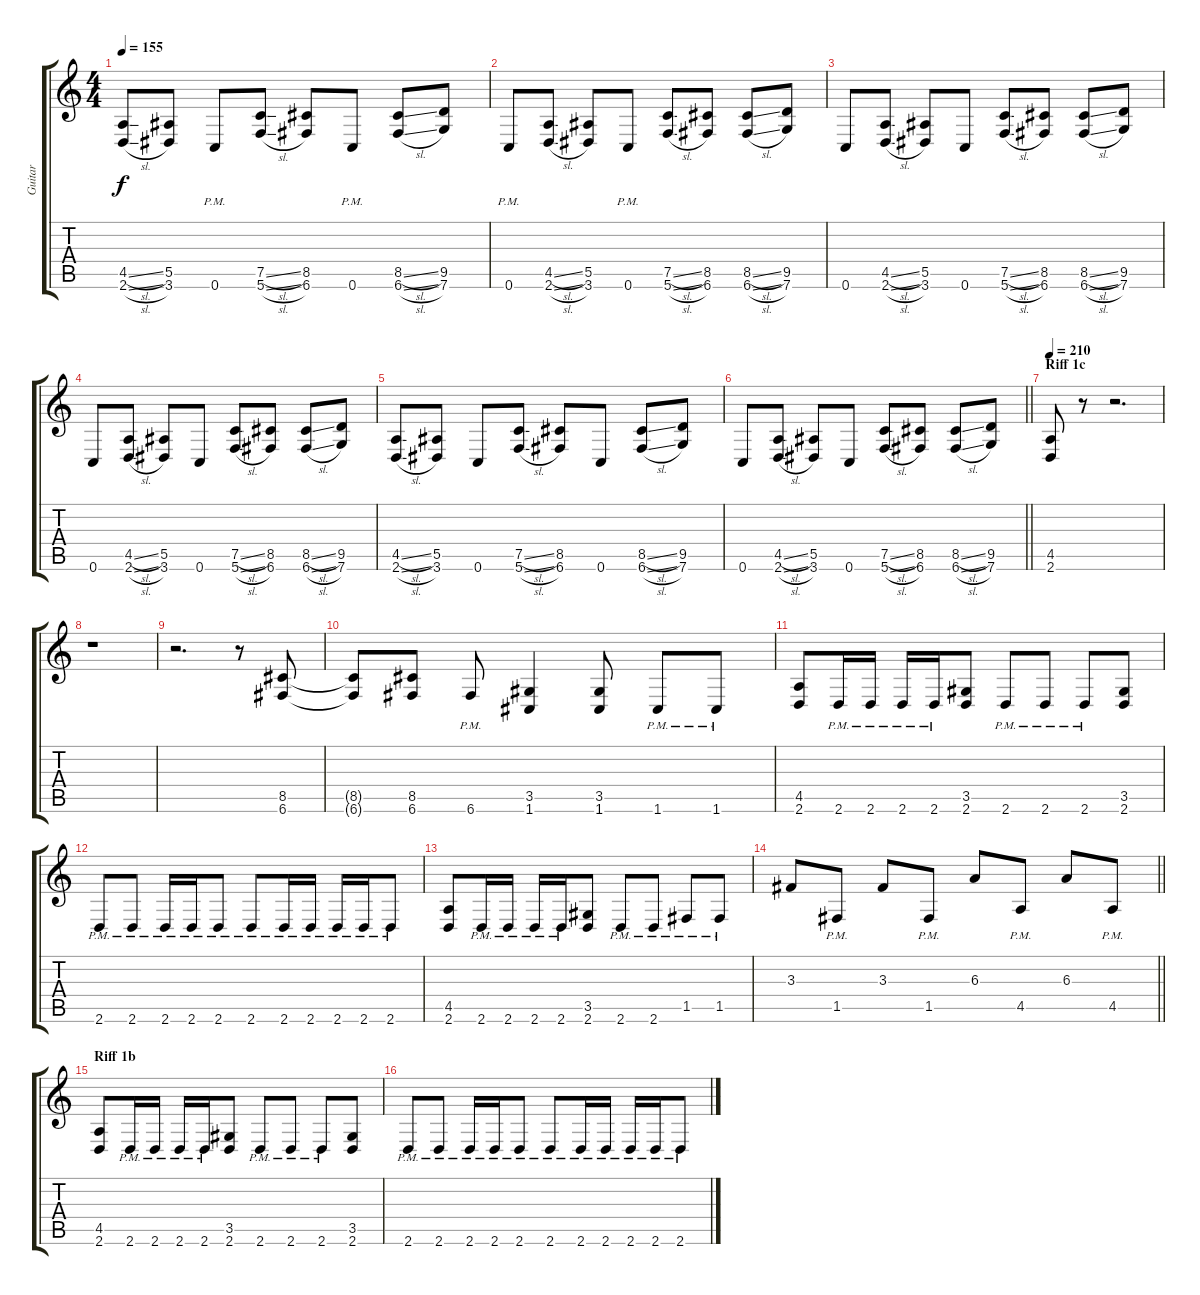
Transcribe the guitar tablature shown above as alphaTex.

\track ("Guitar" "Guitar") {instrument distortionguitar}
\staff {score tabs}
\tuning (C4 G3 Eb3 Bb2 F2 C2) {hide}
\ts (4 4)
\tempo 155
\clef g2
\ks c
(4.5{sl} 2.6{sl}).8{dy f} (5.5 3.6).8 0.6{pm}.8 (7.5{sl} 5.6{sl}).8 (8.5 6.6).8 0.6{pm}.8 (8.5{sl} 6.6{sl}).8 (9.5 7.6).8 |
0.6{pm}.8 (4.5{sl} 2.6{sl}).8 (5.5 3.6).8 0.6{pm}.8 (7.5{sl} 5.6{sl}).8 (8.5 6.6).8 (8.5{sl} 6.6{sl}).8 (9.5 7.6).8 |
0.6.8 (4.5{sl} 2.6{sl}).8 (5.5 3.6).8 0.6.8 (7.5{sl} 5.6{sl}).8 (8.5 6.6).8 (8.5{sl} 6.6{sl}).8 (9.5 7.6).8 |
0.6.8 (4.5{sl} 2.6{sl}).8 (5.5 3.6).8 0.6.8 (7.5{sl} 5.6{sl}).8 (8.5 6.6).8 (8.5{sl} 6.6{sl}).8 (9.5 7.6).8 |
(4.5{sl} 2.6{sl}).8 (5.5 3.6).8 0.6.8 (7.5{sl} 5.6{sl}).8 (8.5 6.6).8 0.6.8 (8.5{sl} 6.6{sl}).8 (9.5 7.6).8 |
\barLineRight lightlight
0.6.8 (4.5{sl} 2.6{sl}).8 (5.5 3.6).8 0.6.8 (7.5{sl} 5.6{sl}).8 (8.5 6.6).8 (8.5{sl} 6.6{sl}).8 (9.5 7.6).8 |
\section ("" "Riff 1c")
\tempo 210
(4.5 2.6).8 r.8 r.2{d} |
r.1 |
r.2{d} r.8 (8.5 6.6).8 |
(8.5{t} 6.6{t}).8 (8.5 6.6).8 6.6{pm}.8 (3.5 1.6).4 (3.5 1.6).8 1.6{pm}.8 1.6{pm}.8 |
(4.5 2.6).8 2.6{pm}.16 2.6{pm}.16 2.6{pm}.16 2.6{pm}.16 (3.5 2.6).8 2.6{pm}.8 2.6{pm}.8 2.6{pm}.8 (3.5 2.6).8 |
2.6{pm}.8 2.6{pm}.8 2.6{pm}.16 2.6{pm}.16 2.6{pm}.8 2.6{pm}.8 2.6{pm}.16 2.6{pm}.16 2.6{pm}.16 2.6{pm}.16 2.6{pm}.8 |
(4.5 2.6).8 2.6{pm}.16 2.6{pm}.16 2.6{pm}.16 2.6{pm}.16 (3.5 2.6).8 2.6{pm}.8 2.6{pm}.8 1.5{pm}.8 1.5{pm}.8 |
\barLineRight lightlight
3.3.8 1.5{pm}.8 3.3.8 1.5{pm}.8 6.3.8 4.5{pm}.8 6.3.8 4.5{pm}.8 |
\section ("" "Riff 1b")
(4.5 2.6).8 2.6{pm}.16 2.6{pm}.16 2.6{pm}.16 2.6{pm}.16 (3.5 2.6).8 2.6{pm}.8 2.6{pm}.8 2.6{pm}.8 (3.5 2.6).8 |
2.6{pm}.8 2.6{pm}.8 2.6{pm}.16 2.6{pm}.16 2.6{pm}.8 2.6{pm}.8 2.6{pm}.16 2.6{pm}.16 2.6{pm}.16 2.6{pm}.16 2.6{pm}.8
